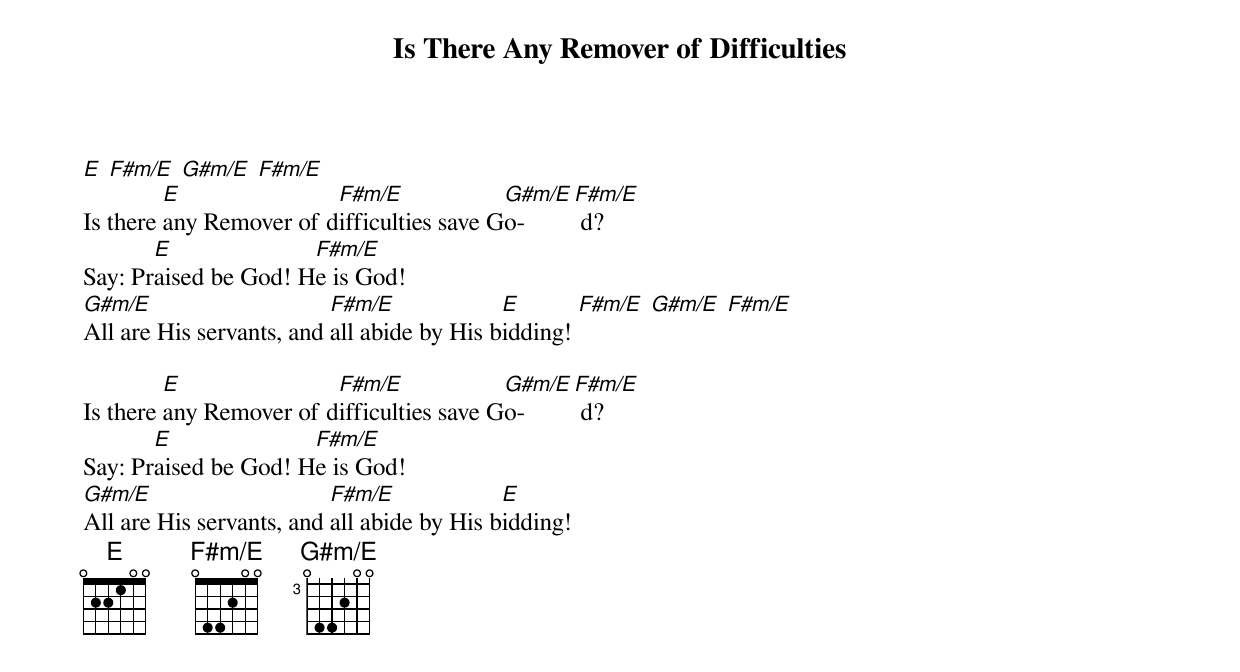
{title: Is There Any Remover of Difficulties}
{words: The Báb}
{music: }
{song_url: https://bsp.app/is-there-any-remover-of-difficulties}

{define: F#m/E base-fret 1 frets 0 4 4 2 0 0}
{define: G#m/E base-fret 3 frets 0 4 4 2 0 0}


[E] [F#m/E] [G#m/E] [F#m/E]
Is there [E]any Remover of d[F#m/E]ifficulties save G[G#m/E]o-    [F#m/E] d?
Say: Pr[E]aised be God! H[F#m/E]e is God!
[G#m/E]All are His servants, and [F#m/E]all abide by His b[E]idding! [F#m/E] [G#m/E] [F#m/E]

Is there [E]any Remover of d[F#m/E]ifficulties save G[G#m/E]o-    [F#m/E] d?
Say: Pr[E]aised be God! H[F#m/E]e is God!
[G#m/E]All are His servants, and [F#m/E]all abide by His b[E]idding!
